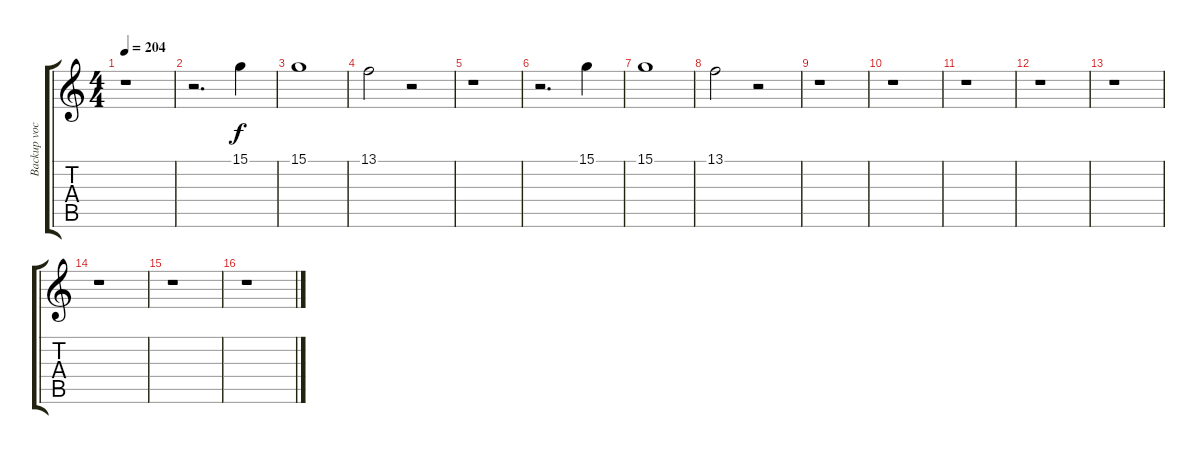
\track ("Backup vocals - Tom" "Backup voc") {instrument clarinet}
\staff {score tabs}
\tuning (E4 B3 G3 D3 A2 E2) {hide}
\ts (4 4)
\tempo 204
\clef g2
\ks c
r.1{dy f} |
r.2{d} 15.1.4 |
15.1.1 |
13.1.2 r.2 |
r.1 |
r.2{d} 15.1.4 |
15.1.1 |
13.1.2 r.2 |
r.1 |
r.1 |
r.1 |
r.1 |
r.1 |
r.1 |
r.1 |
r.1
